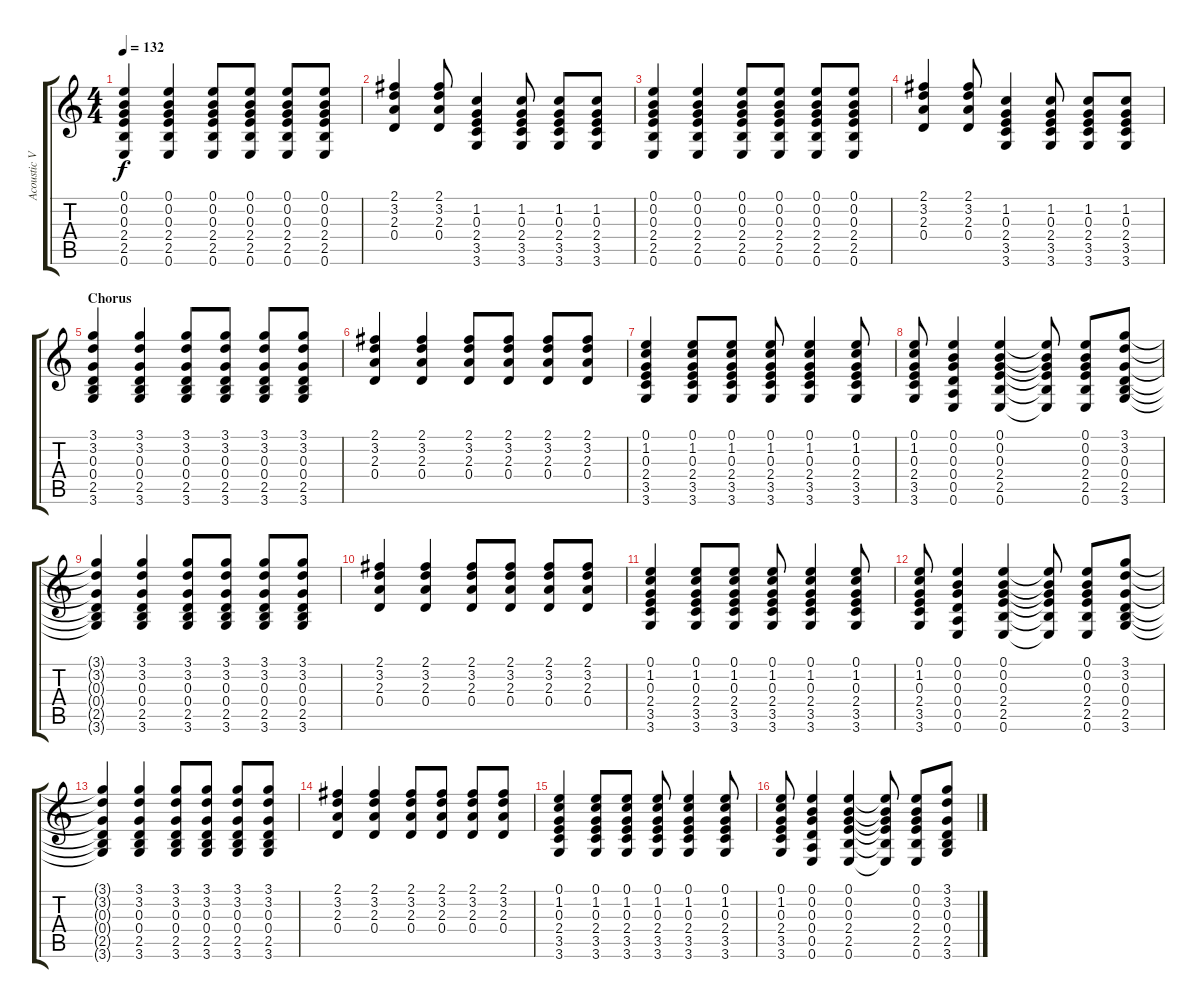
\track ("Acoustic Version" "Acoustic V") {instrument acousticguitarsteel}
\staff {score tabs}
\tuning (E4 B3 G3 D3 A2 E2) {hide}
\ts (4 4)
\tempo 132
\clef g2
\ks c
(0.1 0.2 0.3 2.4 2.5 0.6).4{dy f} (0.1 0.2 0.3 2.4 2.5 0.6).4 (0.1 0.2 0.3 2.4 2.5 0.6).8 (0.1 0.2 0.3 2.4 2.5 0.6).8 (0.1 0.2 0.3 2.4 2.5 0.6).8 (0.1 0.2 0.3 2.4 2.5 0.6).8 |
(2.1 3.2 2.3 0.4).4 (2.1 3.2 2.3 0.4).8 (1.2 0.3 2.4 3.5 3.6).4 (1.2 0.3 2.4 3.5 3.6).8 (1.2 0.3 2.4 3.5 3.6).8 (1.2 0.3 2.4 3.5 3.6).8 |
(0.1 0.2 0.3 2.4 2.5 0.6).4 (0.1 0.2 0.3 2.4 2.5 0.6).4 (0.1 0.2 0.3 2.4 2.5 0.6).8 (0.1 0.2 0.3 2.4 2.5 0.6).8 (0.1 0.2 0.3 2.4 2.5 0.6).8 (0.1 0.2 0.3 2.4 2.5 0.6).8 |
(2.1 3.2 2.3 0.4).4 (2.1 3.2 2.3 0.4).8 (1.2 0.3 2.4 3.5 3.6).4 (1.2 0.3 2.4 3.5 3.6).8 (1.2 0.3 2.4 3.5 3.6).8 (1.2 0.3 2.4 3.5 3.6).8 |
\section ("" "Chorus")
(3.1 3.2 0.3 0.4 2.5 3.6).4 (3.1 3.2 0.3 0.4 2.5 3.6).4 (3.1 3.2 0.3 0.4 2.5 3.6).8 (3.1 3.2 0.3 0.4 2.5 3.6).8 (3.1 3.2 0.3 0.4 2.5 3.6).8 (3.1 3.2 0.3 0.4 2.5 3.6).8 |
(2.1 3.2 2.3 0.4).4 (2.1 3.2 2.3 0.4).4 (2.1 3.2 2.3 0.4).8 (2.1 3.2 2.3 0.4).8 (2.1 3.2 2.3 0.4).8 (2.1 3.2 2.3 0.4).8 |
(0.1 1.2 0.3 2.4 3.5 3.6).4 (0.1 1.2 0.3 2.4 3.5 3.6).8 (0.1 1.2 0.3 2.4 3.5 3.6).8 (0.1 1.2 0.3 2.4 3.5 3.6).8 (0.1 1.2 0.3 2.4 3.5 3.6).4 (0.1 1.2 0.3 2.4 3.5 3.6).8 |
(0.1 1.2 0.3 2.4 3.5 3.6).8 (0.1 0.2 0.3 0.4 0.5 0.6).4 (0.1 0.2 0.3 2.4 2.5 0.6).4 (0.1{t} 0.2{t} 0.3{t} 2.4{t} 2.5{t} 0.6{t}).8 (0.1 0.2 0.3 2.4 2.5 0.6).8 (3.1 3.2 0.3 0.4 2.5 3.6).8 |
(3.1{t} 3.2{t} 0.3{t} 0.4{t} 2.5{t} 3.6{t}).4 (3.1 3.2 0.3 0.4 2.5 3.6).4 (3.1 3.2 0.3 0.4 2.5 3.6).8 (3.1 3.2 0.3 0.4 2.5 3.6).8 (3.1 3.2 0.3 0.4 2.5 3.6).8 (3.1 3.2 0.3 0.4 2.5 3.6).8 |
(2.1 3.2 2.3 0.4).4 (2.1 3.2 2.3 0.4).4 (2.1 3.2 2.3 0.4).8 (2.1 3.2 2.3 0.4).8 (2.1 3.2 2.3 0.4).8 (2.1 3.2 2.3 0.4).8 |
(0.1 1.2 0.3 2.4 3.5 3.6).4 (0.1 1.2 0.3 2.4 3.5 3.6).8 (0.1 1.2 0.3 2.4 3.5 3.6).8 (0.1 1.2 0.3 2.4 3.5 3.6).8 (0.1 1.2 0.3 2.4 3.5 3.6).4 (0.1 1.2 0.3 2.4 3.5 3.6).8 |
(0.1 1.2 0.3 2.4 3.5 3.6).8 (0.1 0.2 0.3 0.4 0.5 0.6).4 (0.1 0.2 0.3 2.4 2.5 0.6).4 (0.1{t} 0.2{t} 0.3{t} 2.4{t} 2.5{t} 0.6{t}).8 (0.1 0.2 0.3 2.4 2.5 0.6).8 (3.1 3.2 0.3 0.4 2.5 3.6).8 |
(3.1{t} 3.2{t} 0.3{t} 0.4{t} 2.5{t} 3.6{t}).4 (3.1 3.2 0.3 0.4 2.5 3.6).4 (3.1 3.2 0.3 0.4 2.5 3.6).8 (3.1 3.2 0.3 0.4 2.5 3.6).8 (3.1 3.2 0.3 0.4 2.5 3.6).8 (3.1 3.2 0.3 0.4 2.5 3.6).8 |
(2.1 3.2 2.3 0.4).4 (2.1 3.2 2.3 0.4).4 (2.1 3.2 2.3 0.4).8 (2.1 3.2 2.3 0.4).8 (2.1 3.2 2.3 0.4).8 (2.1 3.2 2.3 0.4).8 |
(0.1 1.2 0.3 2.4 3.5 3.6).4 (0.1 1.2 0.3 2.4 3.5 3.6).8 (0.1 1.2 0.3 2.4 3.5 3.6).8 (0.1 1.2 0.3 2.4 3.5 3.6).8 (0.1 1.2 0.3 2.4 3.5 3.6).4 (0.1 1.2 0.3 2.4 3.5 3.6).8 |
(0.1 1.2 0.3 2.4 3.5 3.6).8 (0.1 0.2 0.3 0.4 0.5 0.6).4 (0.1 0.2 0.3 2.4 2.5 0.6).4 (0.1{t} 0.2{t} 0.3{t} 2.4{t} 2.5{t} 0.6{t}).8 (0.1 0.2 0.3 2.4 2.5 0.6).8 (3.1 3.2 0.3 0.4 2.5 3.6).8
